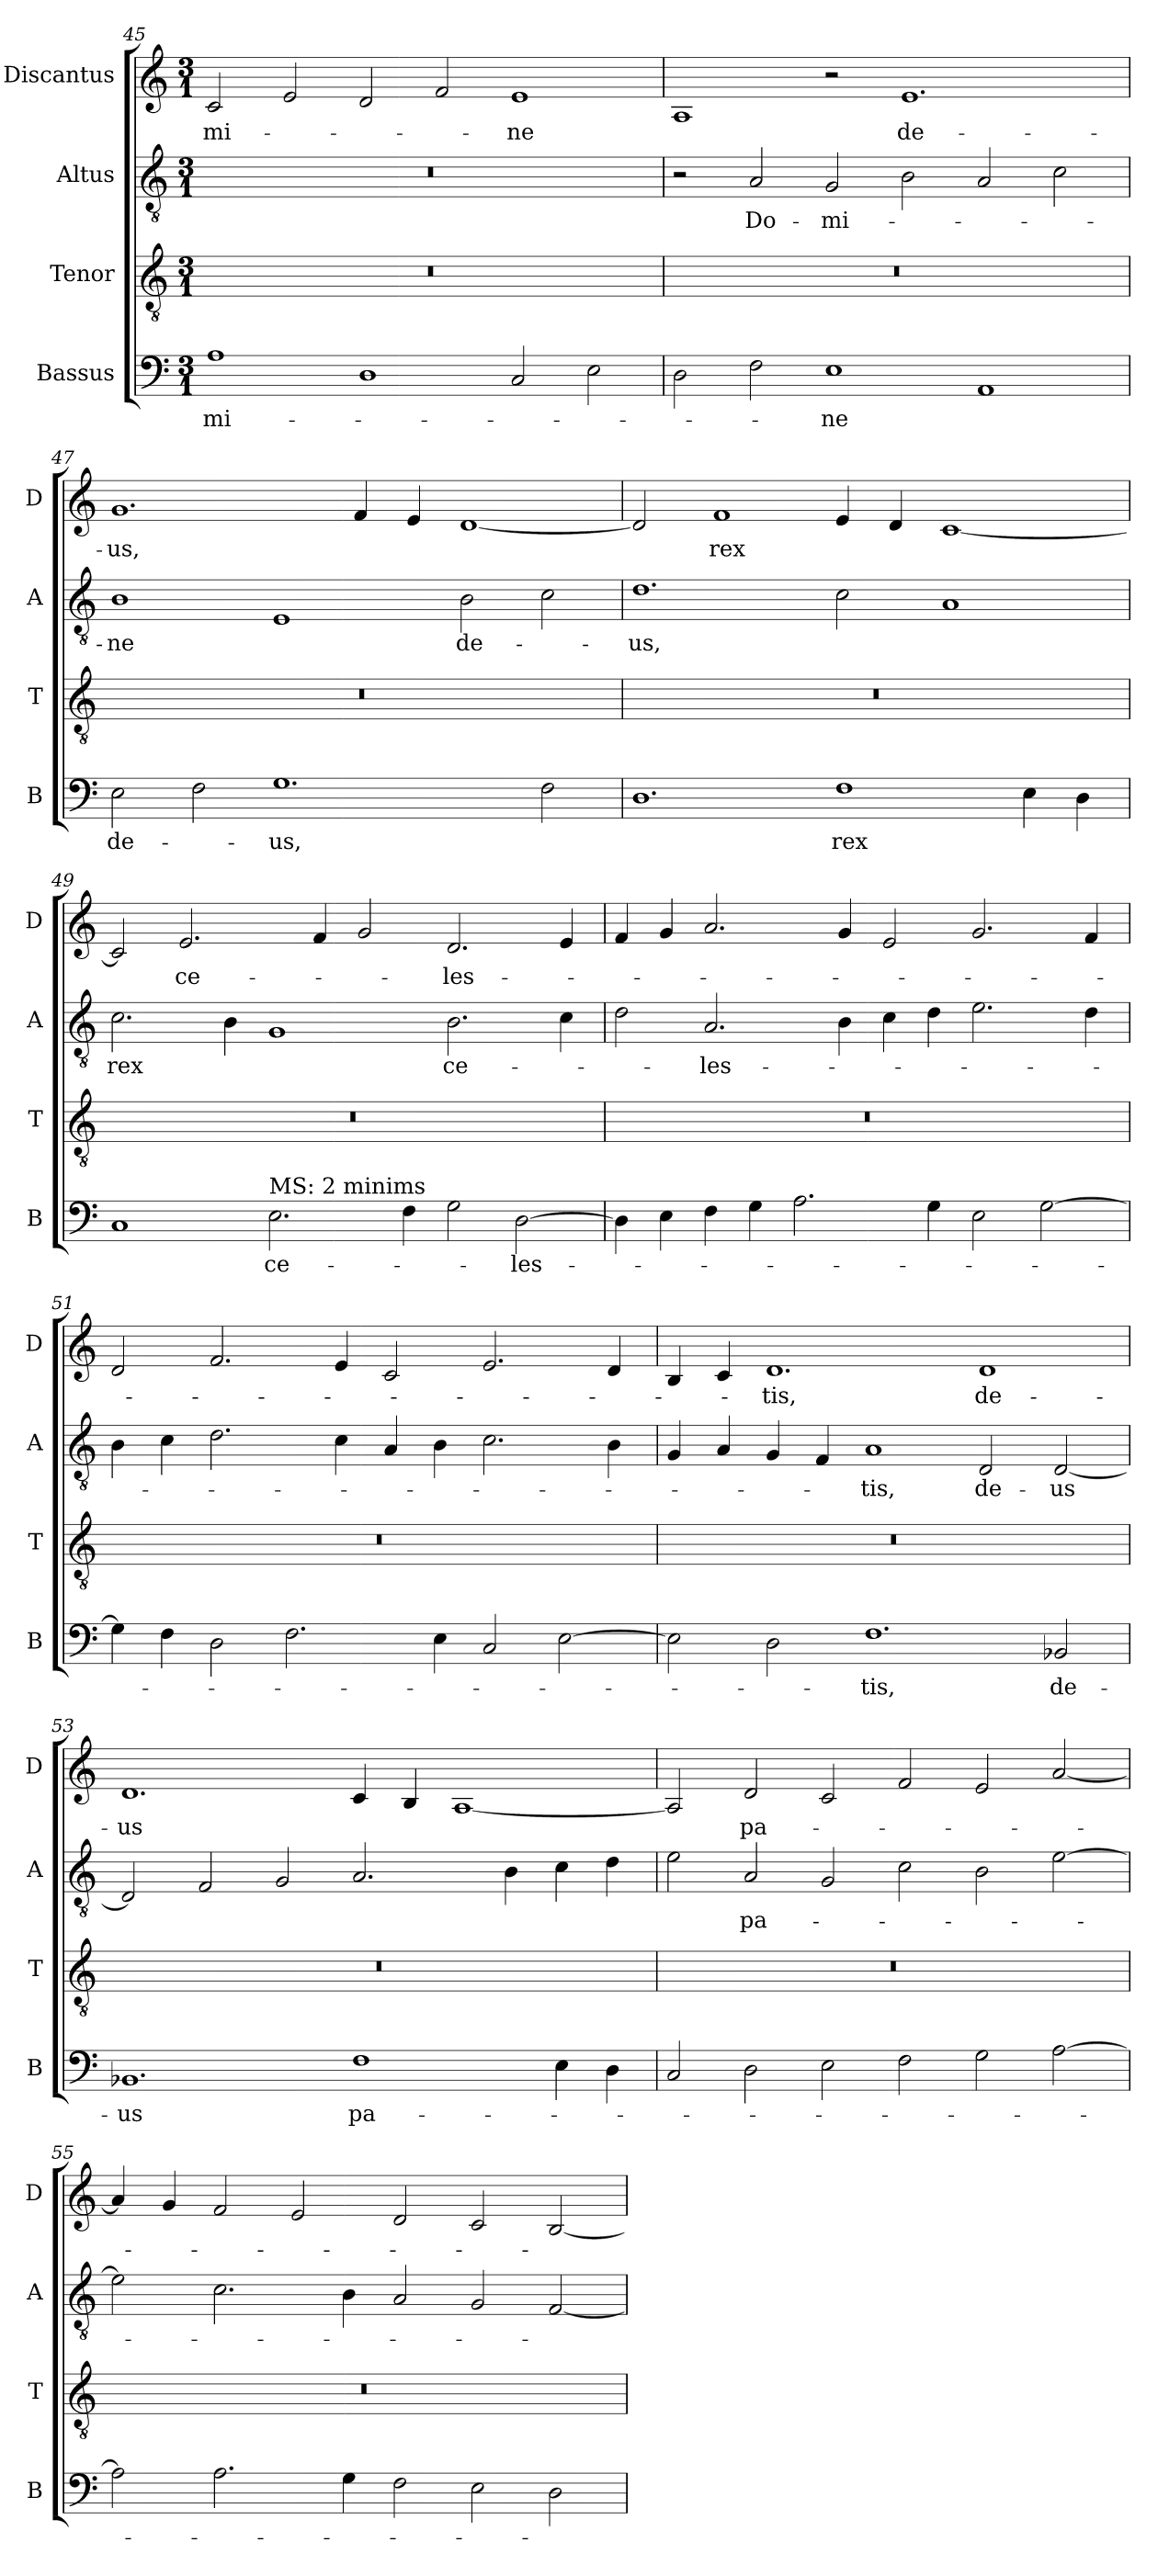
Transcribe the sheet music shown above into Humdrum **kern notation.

**kern	**text	**kern	**kern	**text	**kern	**text
*part4	*part4	*part3	*part2	*part2	*part1	*part1
*staff4	*staff4	*staff3	*staff2	*staff2	*staff1	*staff1
*I"Bassus	*	*I"Tenor	*I"Altus	*	*I"Discantus	*
*I'B	*	*I'T	*I'A	*	*I'D	*
*clefF4	*	*clefGv2	*clefGv2	*	*clefG2	*
*k[]	*	*k[]	*k[]	*	*k[]	*
*M3/1	*	*M3/1	*M3/1	*	*M3/1	*
=45	=45	=45	=45	=45	=45	=45
1A	-mi-	0.r	0.r	.	2c	-mi-
.	.	.	.	.	2e	.
1D	.	.	.	.	2d	.
.	.	.	.	.	2f	.
2C	.	.	.	.	1e	-ne
2E	.	.	.	.	.	.
=46	=46	=46	=46	=46	=46	=46
2D	.	0.r	2r	.	1A	.
2F	.	.	2A	Do-	.	.
1E	-ne	.	2G	-mi-	2r	.
.	.	.	2B	.	1.e	de-
1AA	.	.	2A	.	.	.
.	.	.	2c	.	.	.
=47	=47	=47	=47	=47	=47	=47
2E	de-	0.r	1B	-ne	1.g	-us,
2F	.	.	.	.	.	.
1.G	-us,	.	1E	.	.	.
.	.	.	.	.	4f	.
.	.	.	.	.	4e	.
.	.	.	2B	de-	[1d	.
2F	.	.	2c	.	.	.
=48	=48	=48	=48	=48	=48	=48
1.D	.	0.r	1.d	-us,	2d]	.
.	.	.	.	.	1f	rex
1F	rex	.	2c	.	4e	.
.	.	.	.	.	4d	.
.	.	.	1A	.	[1c	.
4E	.	.	.	.	.	.
4D	.	.	.	.	.	.
=49	=49	=49	=49	=49	=49	=49
1C	.	0.r	2.c	rex	2c]	.
.	.	.	.	.	2.e	ce-
.	.	.	4B	.	.	.
!LO:TX:a:t=MS&colon; 2 minims	!	!	!	!	!	!
2.E	ce-	.	1G	.	.	.
.	.	.	.	.	4f	.
.	.	.	.	.	2g	.
4F	.	.	.	.	.	.
2G	.	.	2.B	ce-	2.d	-les-
[2D	-les-	.	.	.	.	.
.	.	.	4c	.	4e	.
=50	=50	=50	=50	=50	=50	=50
4D]	.	0.r	2d	.	4f	.
4E	.	.	.	.	4g	.
4F	.	.	2.A	-les-	2.a	.
4G	.	.	.	.	.	.
2.A	.	.	.	.	.	.
.	.	.	4B	.	4g	.
.	.	.	4c	.	2e	.
4G	.	.	4d	.	.	.
2E	.	.	2.e	.	2.g	.
[2G	.	.	.	.	.	.
.	.	.	4d	.	4f	.
=51	=51	=51	=51	=51	=51	=51
4G]	.	0.r	4B	.	2d	.
4F	.	.	4c	.	.	.
2D	.	.	2.d	.	2.f	.
2.F	.	.	.	.	.	.
.	.	.	4c	.	4e	.
.	.	.	4A	.	2c	.
4E	.	.	4B	.	.	.
2C	.	.	2.c	.	2.e	.
[2E	.	.	.	.	.	.
.	.	.	4B	.	4d	.
=52	=52	=52	=52	=52	=52	=52
2E]	.	0.r	4G	.	4B	.
.	.	.	4A	.	4c	.
2D	.	.	4G	.	1.d	-tis,
.	.	.	4F	.	.	.
1.F	-tis,	.	1A	-tis,	.	.
.	.	.	2D	de-	1d	de-
2BB-X	de-	.	[2D	-us	.	.
=53	=53	=53	=53	=53	=53	=53
1.BB-X	-us	0.r	2D]	.	1.d	-us
.	.	.	2F	.	.	.
.	.	.	2G	.	.	.
1F	pa-	.	2.A	.	4c	.
.	.	.	.	.	4B	.
.	.	.	.	.	[1A	.
.	.	.	4B	.	.	.
4E	.	.	4c	.	.	.
4D	.	.	4d	.	.	.
=54	=54	=54	=54	=54	=54	=54
2C	.	0.r	2e	.	2A]	.
2D	.	.	2A	pa-	2d	pa-
2E	.	.	2G	.	2c	.
2F	.	.	2c	.	2f	.
2G	.	.	2B	.	2e	.
[2A	.	.	[2e	.	[2a	.
=55	=55	=55	=55	=55	=55	=55
2A]	.	0.r	2e]	.	4a]	.
.	.	.	.	.	4g	.
2.A	.	.	2.c	.	2f	.
.	.	.	.	.	2e	.
4G	.	.	4B	.	.	.
2F	.	.	2A	.	2d	.
2E	.	.	2G	.	2c	.
2D	.	.	[2F	.	[2B	.
=	=	=	=	=	=	=
*-	*-	*-	*-	*-	*-	*-
